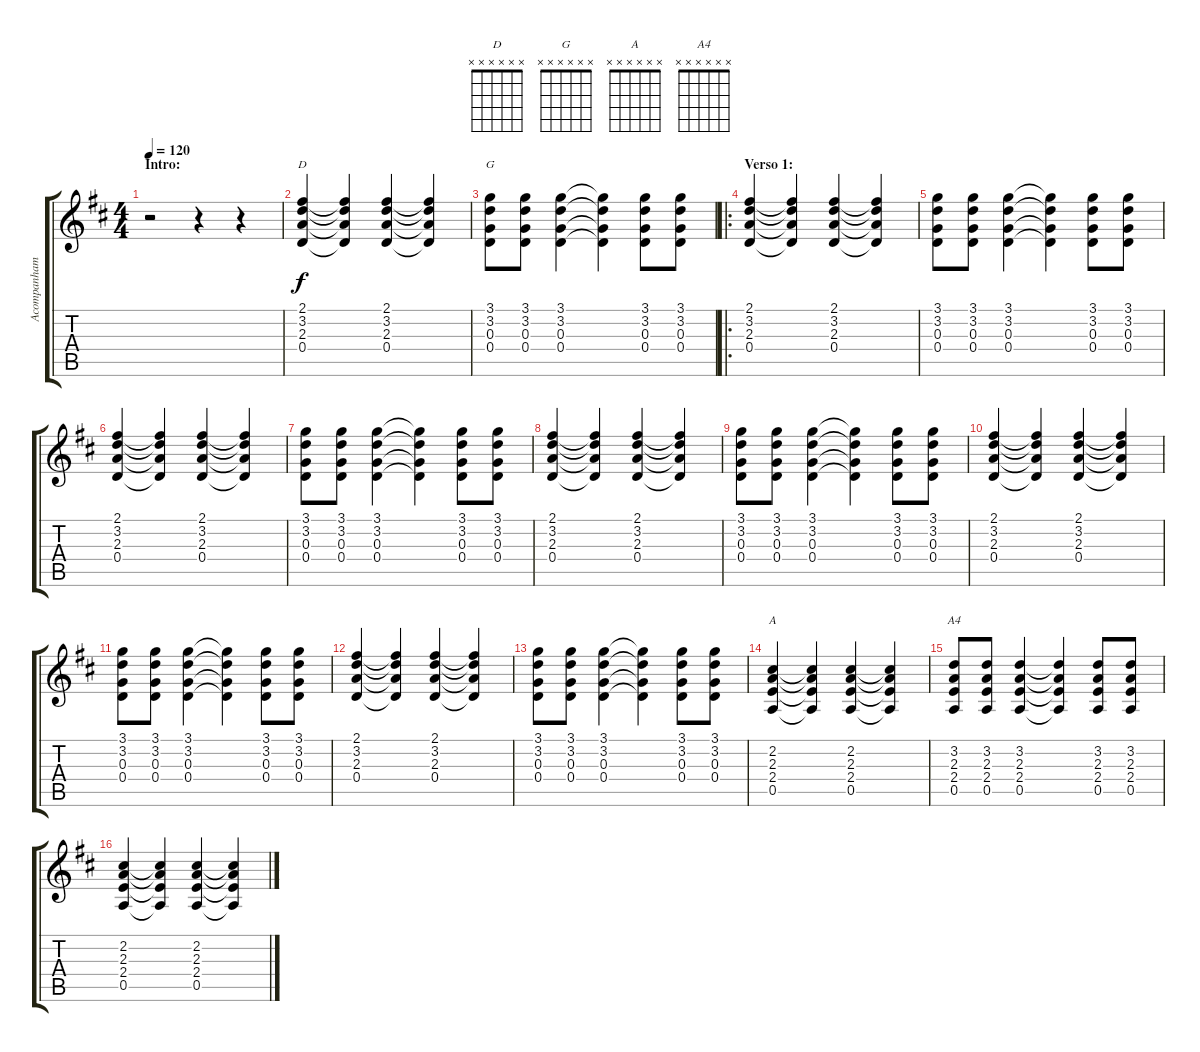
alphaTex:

\track ("Acompanhamento" "Acompanham") {instrument acousticguitarnylon}
\staff {score tabs}
\tuning (E4 B3 G3 D3 A2 E2) {hide}
\chord ("D" x x x x x x) {firstfret 0}
\chord ("G" x x x x x x) {firstfret 0}
\chord ("A" x x x x x x) {firstfret 0}
\chord ("A4" x x x x x x) {firstfret 0}
\ts (4 4)
\section ("" "Intro:")
\tempo 120
\clef g2
\ks d
r.2{dy f instrument acousticguitarnylon} r.4 r.4 |
(2.1 3.2 2.3 0.4).4{ch "D"} (2.1{t} 3.2{t} 2.3{t} 0.4{t}).4 (2.1 3.2 2.3 0.4).4 (2.1{t} 3.2{t} 2.3{t} 0.4{t}).4 |
(3.1 3.2 0.3 0.4).8{ch "G"} (3.1 3.2 0.3 0.4).8 (3.1 3.2 0.3 0.4).4 (3.1{t} 3.2{t} 0.3{t} 0.4{t}).4 (3.1 3.2 0.3 0.4).8 (3.1 3.2 0.3 0.4).8 |
\ro
\section ("" "Verso 1:")
(2.1 3.2 2.3 0.4).4 (2.1{t} 3.2{t} 2.3{t} 0.4{t}).4 (2.1 3.2 2.3 0.4).4 (2.1{t} 3.2{t} 2.3{t} 0.4{t}).4 |
(3.1 3.2 0.3 0.4).8 (3.1 3.2 0.3 0.4).8 (3.1 3.2 0.3 0.4).4 (3.1{t} 3.2{t} 0.3{t} 0.4{t}).4 (3.1 3.2 0.3 0.4).8 (3.1 3.2 0.3 0.4).8 |
(2.1 3.2 2.3 0.4).4 (2.1{t} 3.2{t} 2.3{t} 0.4{t}).4 (2.1 3.2 2.3 0.4).4 (2.1{t} 3.2{t} 2.3{t} 0.4{t}).4 |
(3.1 3.2 0.3 0.4).8 (3.1 3.2 0.3 0.4).8 (3.1 3.2 0.3 0.4).4 (3.1{t} 3.2{t} 0.3{t} 0.4{t}).4 (3.1 3.2 0.3 0.4).8 (3.1 3.2 0.3 0.4).8 |
(2.1 3.2 2.3 0.4).4 (2.1{t} 3.2{t} 2.3{t} 0.4{t}).4 (2.1 3.2 2.3 0.4).4 (2.1{t} 3.2{t} 2.3{t} 0.4{t}).4 |
(3.1 3.2 0.3 0.4).8 (3.1 3.2 0.3 0.4).8 (3.1 3.2 0.3 0.4).4 (3.1{t} 3.2{t} 0.3{t} 0.4{t}).4 (3.1 3.2 0.3 0.4).8 (3.1 3.2 0.3 0.4).8 |
(2.1 3.2 2.3 0.4).4 (2.1{t} 3.2{t} 2.3{t} 0.4{t}).4 (2.1 3.2 2.3 0.4).4 (2.1{t} 3.2{t} 2.3{t} 0.4{t}).4 |
(3.1 3.2 0.3 0.4).8 (3.1 3.2 0.3 0.4).8 (3.1 3.2 0.3 0.4).4 (3.1{t} 3.2{t} 0.3{t} 0.4{t}).4 (3.1 3.2 0.3 0.4).8 (3.1 3.2 0.3 0.4).8 |
(2.1 3.2 2.3 0.4).4 (2.1{t} 3.2{t} 2.3{t} 0.4{t}).4 (2.1 3.2 2.3 0.4).4 (2.1{t} 3.2{t} 2.3{t} 0.4{t}).4 |
(3.1 3.2 0.3 0.4).8 (3.1 3.2 0.3 0.4).8 (3.1 3.2 0.3 0.4).4 (3.1{t} 3.2{t} 0.3{t} 0.4{t}).4 (3.1 3.2 0.3 0.4).8 (3.1 3.2 0.3 0.4).8 |
(2.2 2.3 2.4 0.5).4{ch "A"} (2.2{t} 2.3{t} 2.4{t} 0.5{t}).4 (2.2 2.3 2.4 0.5).4 (2.2{t} 2.3{t} 2.4{t} 0.5{t}).4 |
(3.2 2.3 2.4 0.5).8{ch "A4"} (3.2 2.3 2.4 0.5).8 (3.2 2.3 2.4 0.5).4 (3.2{t} 2.3{t} 2.4{t} 0.5{t}).4 (3.2 2.3 2.4 0.5).8 (3.2 2.3 2.4 0.5).8 |
(2.2 2.3 2.4 0.5).4 (2.2{t} 2.3{t} 2.4{t} 0.5{t}).4 (2.2 2.3 2.4 0.5).4 (2.2{t} 2.3{t} 2.4{t} 0.5{t}).4
